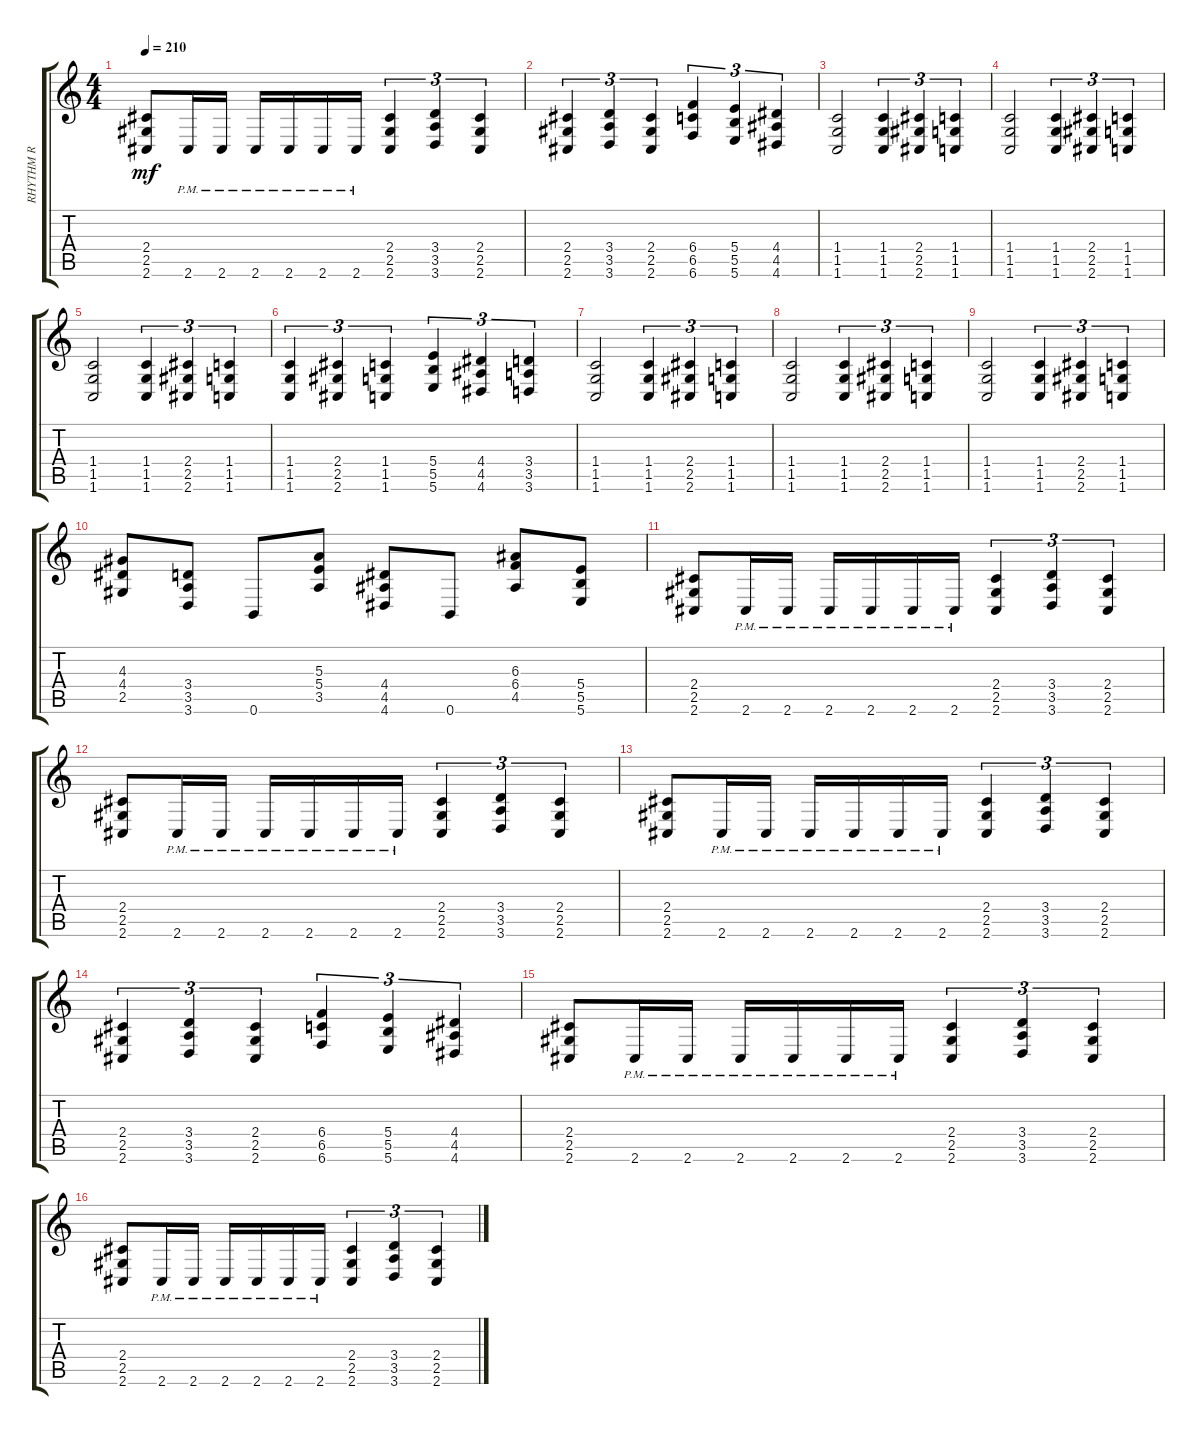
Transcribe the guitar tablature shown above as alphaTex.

\track ("RHYTHM R" "RHYTHM R") {instrument distortionguitar}
\staff {score tabs}
\tuning (Bb3 A3 E3 B2 Gb2 B1) {hide}
\ts (4 4)
\tempo 210
\clef g2
\ks c
(2.4 2.5 2.6).8{dy mf} 2.6{pm}.16 2.6{pm}.16 2.6{pm}.16 2.6{pm}.16 2.6{pm}.16 2.6{pm}.16 (2.4 2.5 2.6).4{tu (3 2)} (3.4 3.5 3.6).4{tu (3 2)} (2.4 2.5 2.6).4{tu (3 2)} |
(2.4 2.5 2.6).4{tu (3 2)} (3.4 3.5 3.6).4{tu (3 2)} (2.4 2.5 2.6).4{tu (3 2)} (6.4 6.5 6.6).4{tu (3 2)} (5.4 5.5 5.6).4{tu (3 2)} (4.4 4.5 4.6).4{tu (3 2)} |
(1.4 1.5 1.6).2 (1.4 1.5 1.6).4{tu (3 2)} (2.4 2.5 2.6).4{tu (3 2)} (1.4 1.5 1.6).4{tu (3 2)} |
(1.4 1.5 1.6).2 (1.4 1.5 1.6).4{tu (3 2)} (2.4 2.5 2.6).4{tu (3 2)} (1.4 1.5 1.6).4{tu (3 2)} |
(1.4 1.5 1.6).2 (1.4 1.5 1.6).4{tu (3 2)} (2.4 2.5 2.6).4{tu (3 2)} (1.4 1.5 1.6).4{tu (3 2)} |
(1.4 1.5 1.6).4{tu (3 2)} (2.4 2.5 2.6).4{tu (3 2)} (1.4 1.5 1.6).4{tu (3 2)} (5.4 5.5 5.6).4{tu (3 2)} (4.4 4.5 4.6).4{tu (3 2)} (3.4 3.5 3.6).4{tu (3 2)} |
(1.4 1.5 1.6).2 (1.4 1.5 1.6).4{tu (3 2)} (2.4 2.5 2.6).4{tu (3 2)} (1.4 1.5 1.6).4{tu (3 2)} |
(1.4 1.5 1.6).2 (1.4 1.5 1.6).4{tu (3 2)} (2.4 2.5 2.6).4{tu (3 2)} (1.4 1.5 1.6).4{tu (3 2)} |
(1.4 1.5 1.6).2 (1.4 1.5 1.6).4{tu (3 2)} (2.4 2.5 2.6).4{tu (3 2)} (1.4 1.5 1.6).4{tu (3 2)} |
(4.3 4.4 2.5).8 (3.4 3.5 3.6).8 0.6.8 (5.3 5.4 3.5).8 (4.4 4.5 4.6).8 0.6.8 (6.3 6.4 4.5).8 (5.4 5.5 5.6).8 |
(2.4 2.5 2.6).8 2.6{pm}.16 2.6{pm}.16 2.6{pm}.16 2.6{pm}.16 2.6{pm}.16 2.6{pm}.16 (2.4 2.5 2.6).4{tu (3 2)} (3.4 3.5 3.6).4{tu (3 2)} (2.4 2.5 2.6).4{tu (3 2)} |
(2.4 2.5 2.6).8 2.6{pm}.16 2.6{pm}.16 2.6{pm}.16 2.6{pm}.16 2.6{pm}.16 2.6{pm}.16 (2.4 2.5 2.6).4{tu (3 2)} (3.4 3.5 3.6).4{tu (3 2)} (2.4 2.5 2.6).4{tu (3 2)} |
(2.4 2.5 2.6).8 2.6{pm}.16 2.6{pm}.16 2.6{pm}.16 2.6{pm}.16 2.6{pm}.16 2.6{pm}.16 (2.4 2.5 2.6).4{tu (3 2)} (3.4 3.5 3.6).4{tu (3 2)} (2.4 2.5 2.6).4{tu (3 2)} |
(2.4 2.5 2.6).4{tu (3 2)} (3.4 3.5 3.6).4{tu (3 2)} (2.4 2.5 2.6).4{tu (3 2)} (6.4 6.5 6.6).4{tu (3 2)} (5.4 5.5 5.6).4{tu (3 2)} (4.4 4.5 4.6).4{tu (3 2)} |
(2.4 2.5 2.6).8 2.6{pm}.16 2.6{pm}.16 2.6{pm}.16 2.6{pm}.16 2.6{pm}.16 2.6{pm}.16 (2.4 2.5 2.6).4{tu (3 2)} (3.4 3.5 3.6).4{tu (3 2)} (2.4 2.5 2.6).4{tu (3 2)} |
(2.4 2.5 2.6).8 2.6{pm}.16 2.6{pm}.16 2.6{pm}.16 2.6{pm}.16 2.6{pm}.16 2.6{pm}.16 (2.4 2.5 2.6).4{tu (3 2)} (3.4 3.5 3.6).4{tu (3 2)} (2.4 2.5 2.6).4{tu (3 2)}
